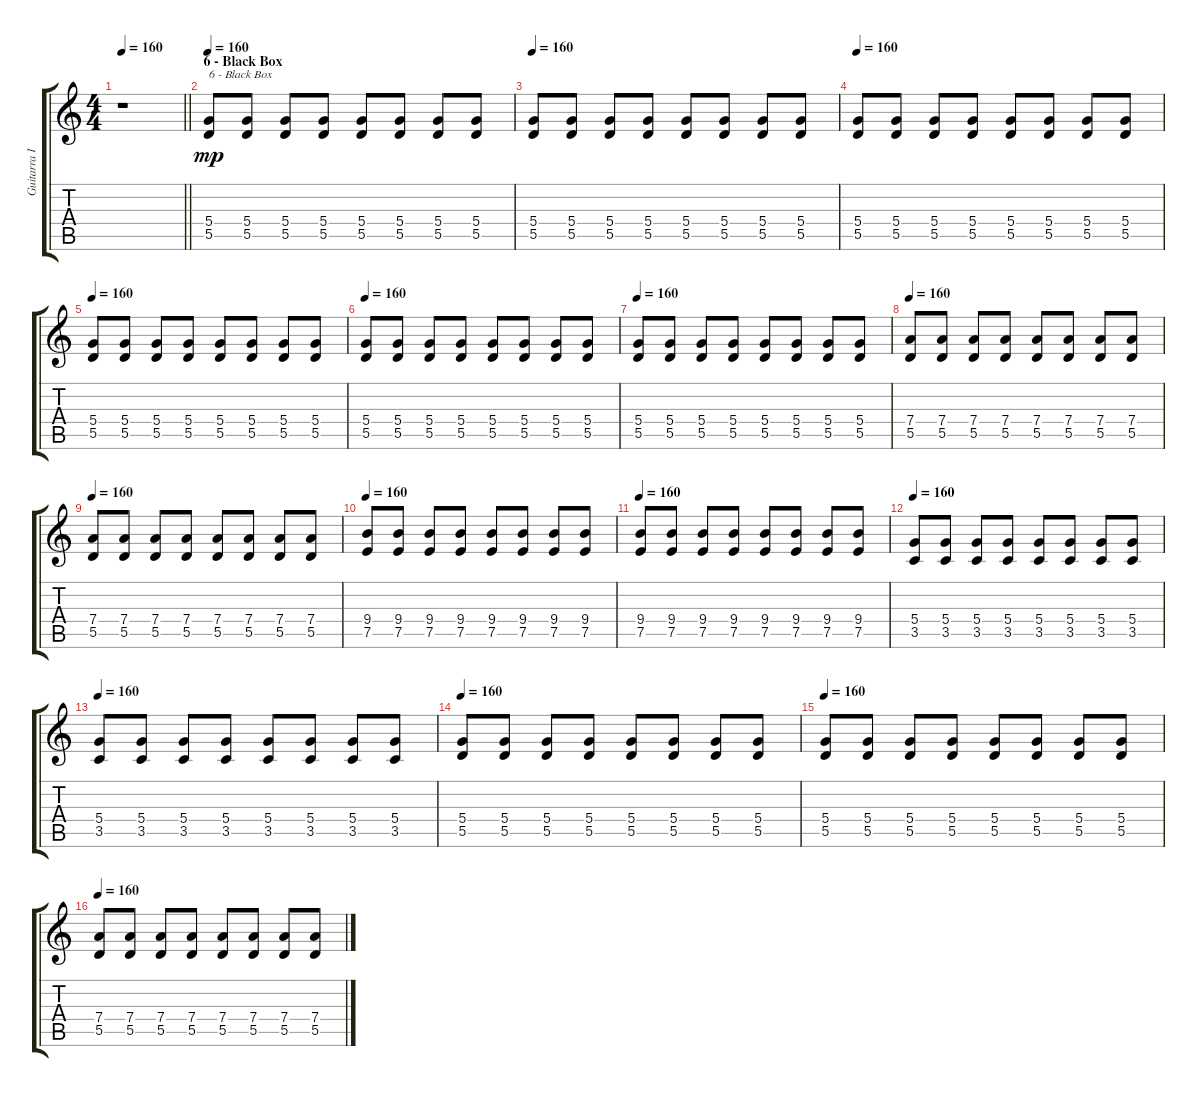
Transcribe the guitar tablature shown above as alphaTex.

\track ("Guitarra II" "Guitarra I") {instrument distortionguitar}
\staff {score tabs}
\tuning (E4 B3 G3 D3 A2 E2) {hide}
\ts (4 4)
\tempo 160
\clef g2
\barLineRight lightlight
\ks c
r.1{dy f} |
\section ("" "6 - Black Box")
\tempo 160
(5.4 5.5).8{txt "6 - Black Box" dy mp volume 13} (5.4 5.5).8 (5.4 5.5).8 (5.4 5.5).8 (5.4 5.5).8 (5.4 5.5).8 (5.4 5.5).8 (5.4 5.5).8 |
\tempo 160
(5.4 5.5).8 (5.4 5.5).8 (5.4 5.5).8 (5.4 5.5).8 (5.4 5.5).8 (5.4 5.5).8 (5.4 5.5).8 (5.4 5.5).8 |
\tempo 160
(5.4 5.5).8 (5.4 5.5).8 (5.4 5.5).8 (5.4 5.5).8 (5.4 5.5).8 (5.4 5.5).8 (5.4 5.5).8 (5.4 5.5).8 |
\tempo 160
(5.4 5.5).8 (5.4 5.5).8 (5.4 5.5).8 (5.4 5.5).8 (5.4 5.5).8 (5.4 5.5).8 (5.4 5.5).8 (5.4 5.5).8 |
\tempo 160
(5.4 5.5).8 (5.4 5.5).8 (5.4 5.5).8 (5.4 5.5).8 (5.4 5.5).8 (5.4 5.5).8 (5.4 5.5).8 (5.4 5.5).8 |
\tempo 160
(5.4 5.5).8 (5.4 5.5).8 (5.4 5.5).8 (5.4 5.5).8 (5.4 5.5).8 (5.4 5.5).8 (5.4 5.5).8 (5.4 5.5).8 |
\tempo 160
(7.4 5.5).8 (7.4 5.5).8 (7.4 5.5).8 (7.4 5.5).8 (7.4 5.5).8 (7.4 5.5).8 (7.4 5.5).8 (7.4 5.5).8 |
\tempo 160
(7.4 5.5).8 (7.4 5.5).8 (7.4 5.5).8 (7.4 5.5).8 (7.4 5.5).8 (7.4 5.5).8 (7.4 5.5).8 (7.4 5.5).8 |
\tempo 160
(9.4 7.5).8 (9.4 7.5).8 (9.4 7.5).8 (9.4 7.5).8 (9.4 7.5).8 (9.4 7.5).8 (9.4 7.5).8 (9.4 7.5).8 |
\tempo 160
(9.4 7.5).8 (9.4 7.5).8 (9.4 7.5).8 (9.4 7.5).8 (9.4 7.5).8 (9.4 7.5).8 (9.4 7.5).8 (9.4 7.5).8 |
\tempo 160
(5.4 3.5).8 (5.4 3.5).8 (5.4 3.5).8 (5.4 3.5).8 (5.4 3.5).8 (5.4 3.5).8 (5.4 3.5).8 (5.4 3.5).8 |
\tempo 160
(5.4 3.5).8 (5.4 3.5).8 (5.4 3.5).8 (5.4 3.5).8 (5.4 3.5).8 (5.4 3.5).8 (5.4 3.5).8 (5.4 3.5).8 |
\tempo 160
(5.4 5.5).8 (5.4 5.5).8 (5.4 5.5).8 (5.4 5.5).8 (5.4 5.5).8 (5.4 5.5).8 (5.4 5.5).8 (5.4 5.5).8 |
\tempo 160
(5.4 5.5).8 (5.4 5.5).8 (5.4 5.5).8 (5.4 5.5).8 (5.4 5.5).8 (5.4 5.5).8 (5.4 5.5).8 (5.4 5.5).8 |
\tempo 160
(7.4 5.5).8 (7.4 5.5).8 (7.4 5.5).8 (7.4 5.5).8 (7.4 5.5).8 (7.4 5.5).8 (7.4 5.5).8 (7.4 5.5).8
